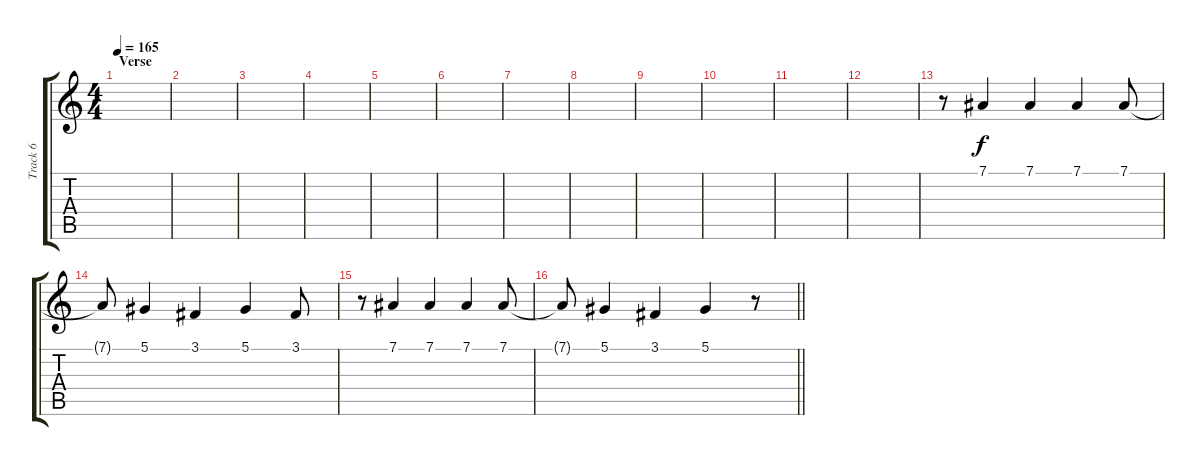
\track ("Track 6" "Track 6") {instrument altosax}
\staff {score tabs}
\tuning (Eb4 Bb3 Gb3 Db3 Ab2 Eb2) {hide}
\ts (4 4)
\section ("" "Verse")
\tempo 165
\clef g2
\ks c
|
|
|
|
|
|
|
|
|
|
|
|
r.8 7.1.4 7.1.4 7.1.4 7.1.8 |
7.1{t}.8 5.1.4 3.1.4 5.1.4 3.1.8 |
r.8 7.1.4 7.1.4 7.1.4 7.1.8 |
\barLineRight lightlight
7.1{t}.8 5.1.4 3.1.4 5.1.4 r.8
